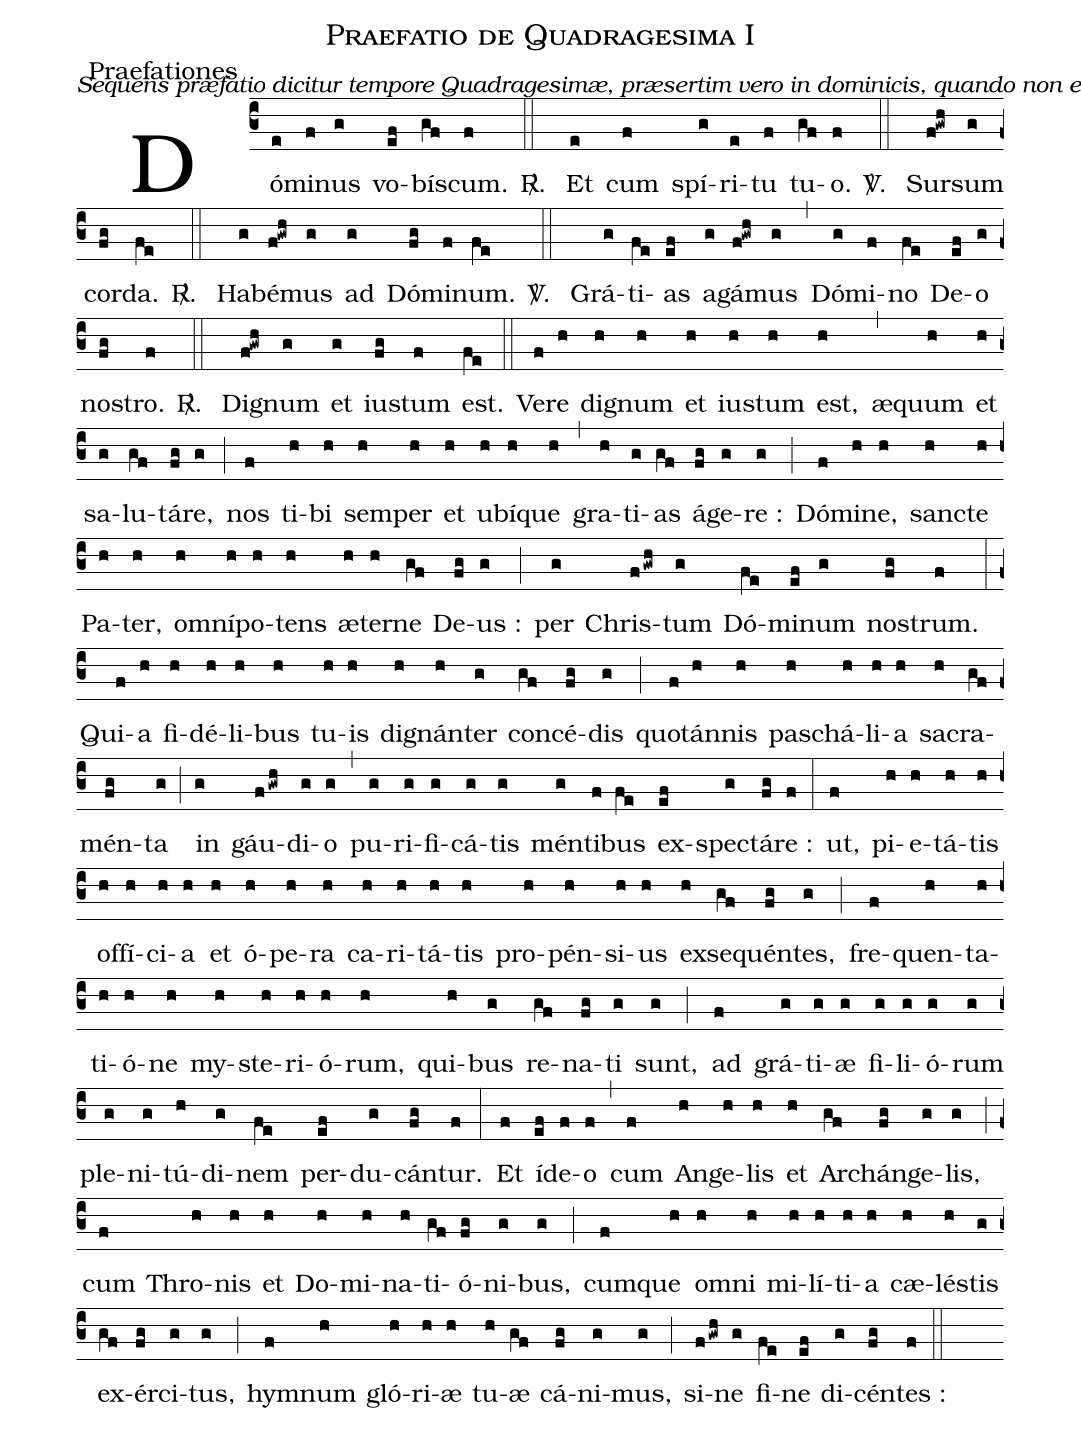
name:Praefatio de Quadragesima I;
office-part:Praefationes;
commentary:Sequens præfatio dicitur tempore Quadragesimæ, præsertim vero in dominicis, quando non est dicenda præfatio magis propria.;
%%
(c3)Dó(e)mi(f)nus(g) vo(ef)bís(gf)cum.(f)
<sp>R/</sp>. (::) Et(e) cum(f) spí(g)ri(e)tu(f) tu(gf)o.(f)
<sp>V/</sp>. (::) Sur(f!gwh)sum(g) cor(fg)da.(fe)
<sp>R/</sp>. (::) Ha(g)bé(f!gwh)mus(g) ad(g) Dó(fg)mi(f)num.(fe)
<sp>V/</sp>. (::) Grá(g)ti(fe)as(ef) a(g)gá(f!gwh)mus(g) (,)
Dó(g)mi(f)no(fe) De(ef)o(g) no(fg)stro.(f)
<sp>R/</sp>. (::) Di(f!gwh)gnum(g) et(g) iu(fg)stum(f) est.(fe)
(::) Ve(f)re(h) di(h)gnum(h) et(h) ius(h)tum(h) est,(h) (,) <sp>ae</sp>quum(h) et(h) sa-(g)lu-(gf)tá(fg)re,(g) (;)
nos(f) ti(h)bi(h) sem(h)per(h) et(h) u(h)bí(h)que(h) (,) gra(h)ti-(g)as(gf) á(fg)ge-(g)re :(g) (;) Dó(f)mi(h)ne,(h) san(h)cte(h) Pa(h)ter,(h) om(h)ní(h)po(h)tens(h) <sp>ae</sp>(h)ter(h)ne(gf) De-(fg)us :(g) (;) per(g) Chris(fgwh)tum(g) Dó-(fe)mi(ef)num(g) nos(fg)trum.(f) (:) Qui-(f)a(h) fi-(h)dé-(h)li-(h)bus(h) tu-(h)is(h) dig(h)nán(h)ter(g) con(gf)cé-(fg)dis(g) (;) quot(f)án(h)nis(h) pa(h)schá-(h)li(h)a(h) sa(h)cra-(gf)mén-(fg)ta(g) (;) in(g) gáu(fgwh)di-(g)o(g) (,) pu-(g)ri-(g)fi-(g)cá-(g)tis(g) mén(g)ti(f)bus(fe) ex-(ef)spec(g)tá(fg)re :(f) (:) ut,(f) pi-(h)e-(h)tá-(h)tis(h) of(h)fí-(h)ci-(h)a(h) et(h) ó-(h)pe-(h)ra(h) ca-(h)ri-(h)tá-(h)tis(h) pro-(h)pén-(h)si-(h)us(h) ex(h)se(gf)quén(fg)tes,(g) (;) fre-(f)quen-(h)ta-(h)ti-(h)ó-(h)ne(h) my-(h)ste-(h)ri-(h)ó-(h)rum,(h) qui-(h)bus(g) re-(gf)na-(fg)ti(g) sunt,(g) (;) ad(f) grá-(g)ti(g)<sp>ae</sp>(g) fi-(g)li-(g)ó-(g)rum(g) ple-(g)ni-(g)tú-(h)di-(g)nem(fe) per-(ef)du-(g)cán(fg)tur.(f) (:) Et(f) í(ef)de(f)o(f) (,) cum(f) An(h)ge-(h)lis(h) et(h) Arch(gf)án(fg)ge-(g)lis,(g) (;) cum(f) Thro-(h)nis(h) et(h) Do-(h)mi-(h)na(h)ti(gf)ó-(fg)ni-(g)bus,(g) (;) cum(f)que(h) om(h)ni(h) mi-(h)lí(h)ti(h)a(h) c<sp>ae</sp>-(h)lés(h)tis(g) ex(gf)ér(fg)ci-(g)tus,(g) (;) hym(f)num(h) gló-(h)ri(h)<sp>ae</sp>(h) tu(h)<sp>ae</sp>(gf) cá-(fg)ni-(g)mus,(g) (;) si(fgwh)ne(g) fi(fe)ne(ef) di-(g)cén(fg)tes :(f) (::)
